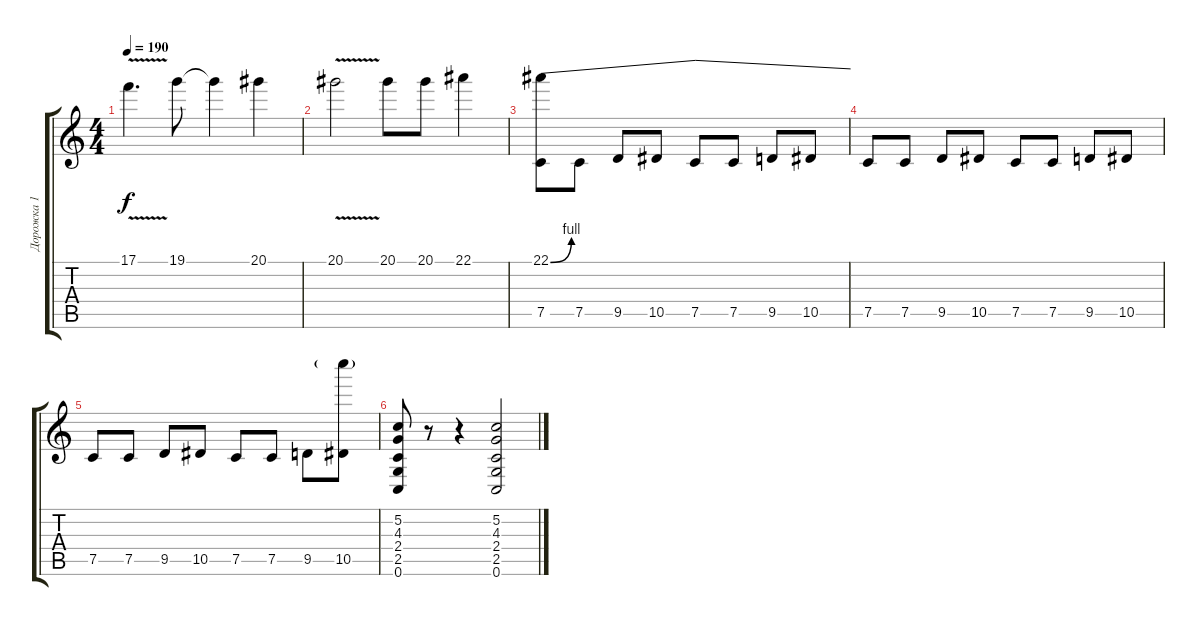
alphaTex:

\track ("Дорожка 1" "Дорожка 1") {instrument overdrivenguitar}
\staff {score tabs}
\tuning (C4 G3 Eb3 Bb2 F2 C2) {hide}
\ts (4 4)
\tempo 190
\clef g2
\ks c
17.1{v}.4{d dy f} 19.1.8 19.1{t}.4 20.1.4 |
20.1{v}.2 20.1.8 20.1.8 22.1.4 |
(22.1{be (bend 0 0 60 4)} 7.5).8 7.5.8 9.5.8 10.5.8 7.5.8 7.5.8 9.5.8 10.5.8 |
7.5.8 7.5.8 9.5.8 10.5.8 7.5.8 7.5.8 9.5.8 10.5.8 |
7.5.8 7.5.8 9.5.8 10.5.8 7.5.8 7.5.8 9.5.8 (22.1{t} 10.5).8 |
(5.2 4.3 2.4 2.5 0.6).8 r.8 r.4 (5.2 4.3 2.4 2.5 0.6).2
